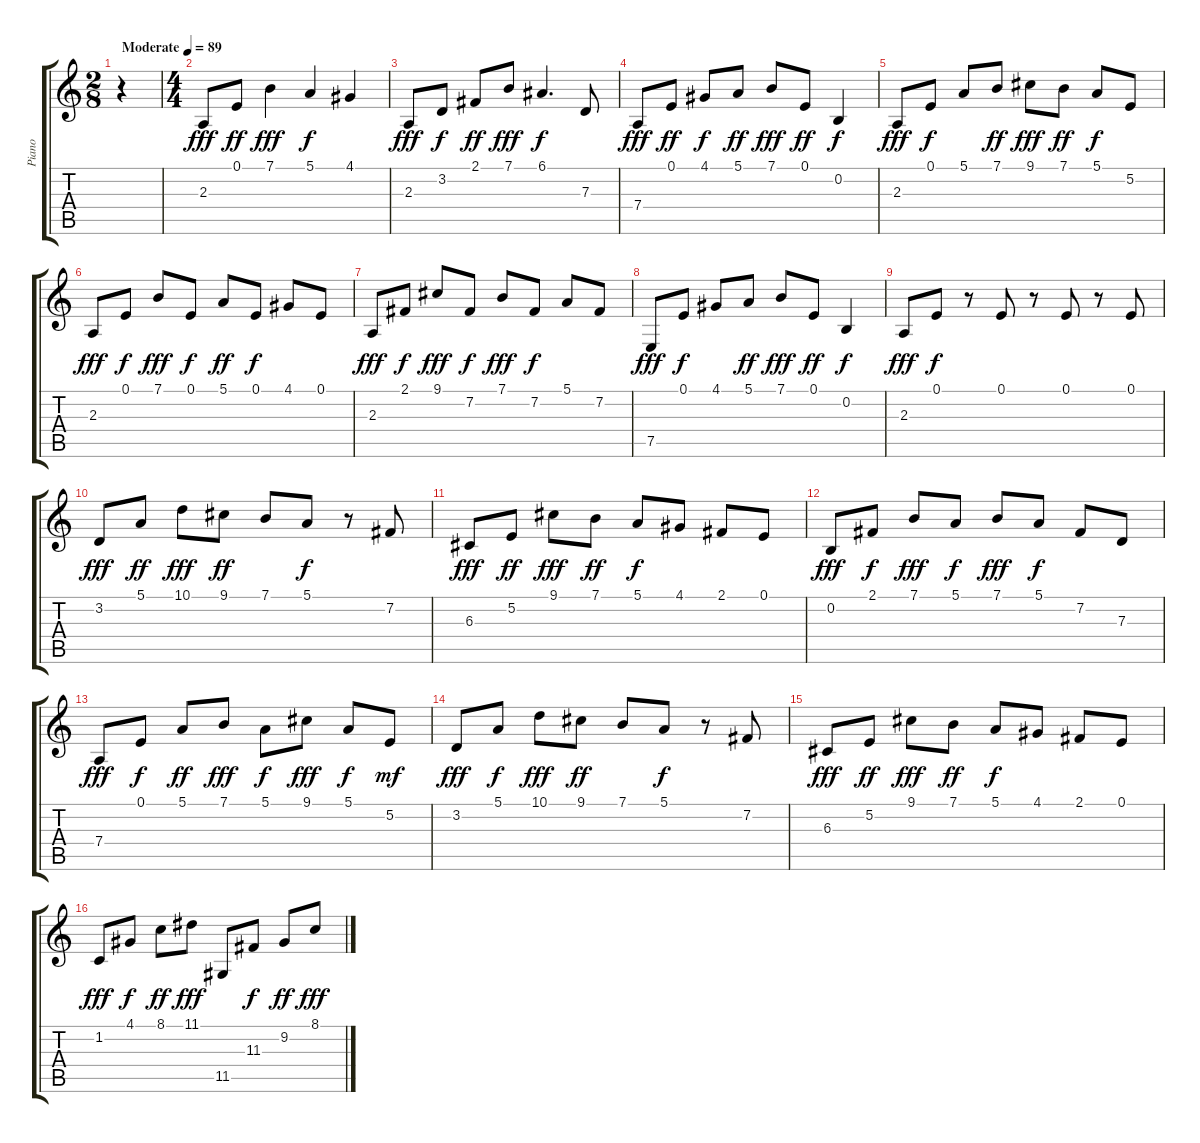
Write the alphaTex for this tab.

\track ("Piano" "Piano") {instrument acousticgrandpiano}
\staff {score tabs}
\tuning (E4 B3 G3 D3 A2 E2) {hide}
\ts (2 8)
\tempo (89 "Moderate")
\clef g2
\ks c
r.4{dy fff instrument acousticgrandpiano} |
\ts (4 4)
2.3.8 0.1.8{dy ff} 7.1.4{dy fff} 5.1.4{dy f} 4.1.4 |
2.3.8{dy fff} 3.2.8{dy f} 2.1.8{dy ff} 7.1.8{dy fff} 6.1.4{d dy f} 7.3.8 |
7.4.8{dy fff} 0.1.8{dy ff} 4.1.8{dy f} 5.1.8{dy ff} 7.1.8{dy fff} 0.1.8{dy ff} 0.2.4{dy f} |
2.3.8{dy fff} 0.1.8{dy f} 5.1.8 7.1.8{dy ff} 9.1.8{dy fff} 7.1.8{dy ff} 5.1.8{dy f} 5.2.8 |
2.3.8{dy fff} 0.1.8{dy f} 7.1.8{dy fff} 0.1.8{dy f} 5.1.8{dy ff} 0.1.8{dy f} 4.1.8 0.1.8 |
2.3.8{dy fff} 2.1.8{dy f} 9.1.8{dy fff} 7.2.8{dy f} 7.1.8{dy fff} 7.2.8{dy f} 5.1.8 7.2.8 |
7.5.8{dy fff} 0.1.8{dy f} 4.1.8 5.1.8{dy ff} 7.1.8{dy fff} 0.1.8{dy ff} 0.2.4{dy f} |
2.3.8{dy fff} 0.1.8{dy f} r.8 0.1.8 r.8 0.1.8 r.8 0.1.8 |
3.2.8{dy fff} 5.1.8{dy ff} 10.1.8{dy fff} 9.1.8{dy ff} 7.1.8 5.1.8{dy f} r.8 7.2.8 |
6.3.8{dy fff} 5.2.8{dy ff} 9.1.8{dy fff} 7.1.8{dy ff} 5.1.8{dy f} 4.1.8 2.1.8 0.1.8 |
0.2.8{dy fff} 2.1.8{dy f} 7.1.8{dy fff} 5.1.8{dy f} 7.1.8{dy fff} 5.1.8{dy f} 7.2.8 7.3.8 |
7.4.8{dy fff} 0.1.8{dy f} 5.1.8{dy ff} 7.1.8{dy fff} 5.1.8{dy f} 9.1.8{dy fff} 5.1.8{dy f} 5.2.8{dy mf} |
3.2.8{dy fff} 5.1.8{dy f} 10.1.8{dy fff} 9.1.8{dy ff} 7.1.8 5.1.8{dy f} r.8 7.2.8 |
6.3.8{dy fff} 5.2.8{dy ff} 9.1.8{dy fff} 7.1.8{dy ff} 5.1.8{dy f} 4.1.8 2.1.8 0.1.8 |
1.2.8{dy fff} 4.1.8{dy f} 8.1.8{dy ff} 11.1.8{dy fff} 11.5.8 11.3.8{dy f} 9.2.8{dy ff} 8.1.8{dy fff}
